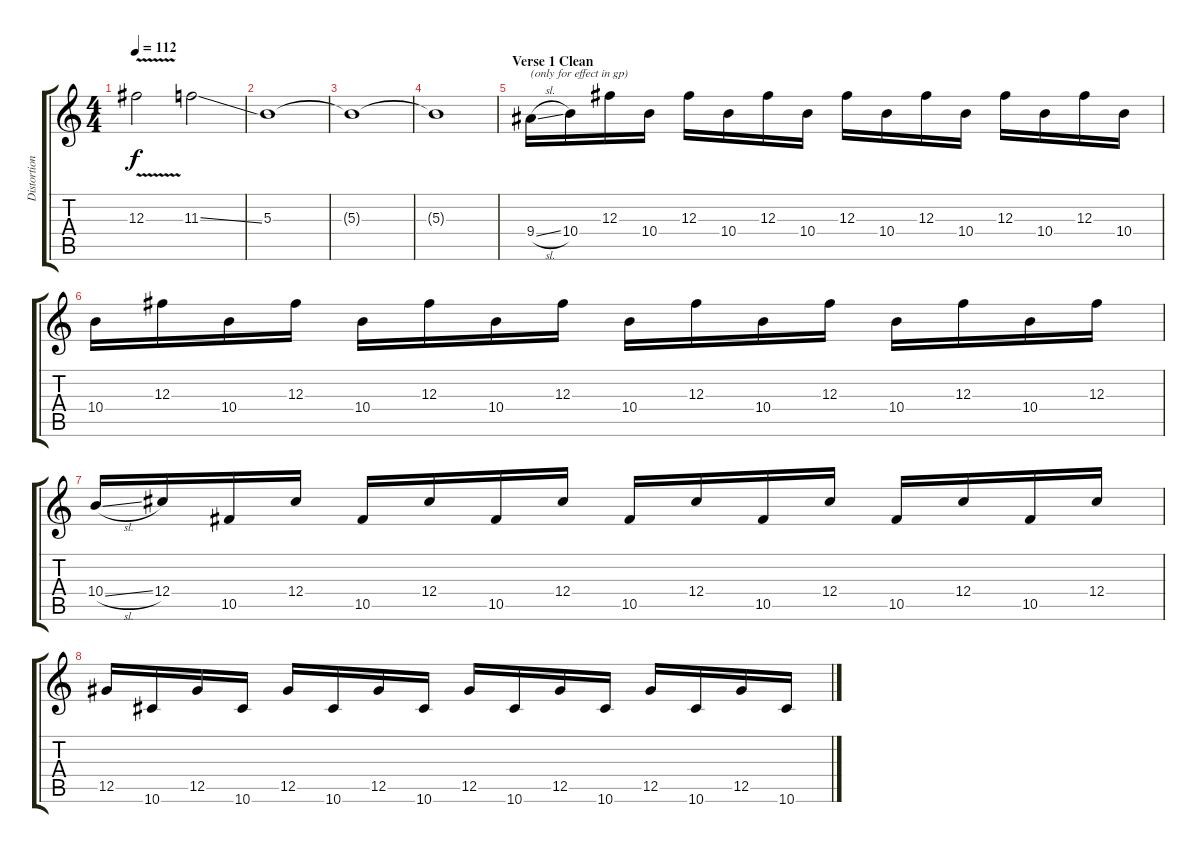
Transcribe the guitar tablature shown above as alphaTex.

\track ("Distortion Guitar 2" "Distortion") {instrument distortionguitar}
\staff {score tabs}
\tuning (Eb4 Bb3 Gb3 Db3 Ab2 Eb2) {hide}
\ts (4 4)
\tempo 112
\clef g2
\ks c
12.3{v}.2{dy f} 11.3{ss}.2 |
5.3.1 |
5.3{t}.1 |
5.3{t}.1 |
\section ("" "Verse 1 Clean")
9.4{sl}.16{txt "(only for effect in gp)" volume 9 instrument electricguitarjazz} 10.4.16 12.3.16 10.4.16 12.3.16 10.4.16 12.3.16 10.4.16 12.3.16 10.4.16 12.3.16 10.4.16 12.3.16 10.4.16 12.3.16 10.4.16 |
10.4.16 12.3.16 10.4.16 12.3.16 10.4.16 12.3.16 10.4.16 12.3.16 10.4.16 12.3.16 10.4.16 12.3.16 10.4.16 12.3.16 10.4.16 12.3.16 |
10.4{sl}.16 12.4.16 10.5.16 12.4.16 10.5.16 12.4.16 10.5.16 12.4.16 10.5.16 12.4.16 10.5.16 12.4.16 10.5.16 12.4.16 10.5.16 12.4.16 |
12.5.16 10.6.16 12.5.16 10.6.16 12.5.16 10.6.16 12.5.16 10.6.16 12.5.16 10.6.16 12.5.16 10.6.16 12.5.16 10.6.16 12.5.16 10.6.16
